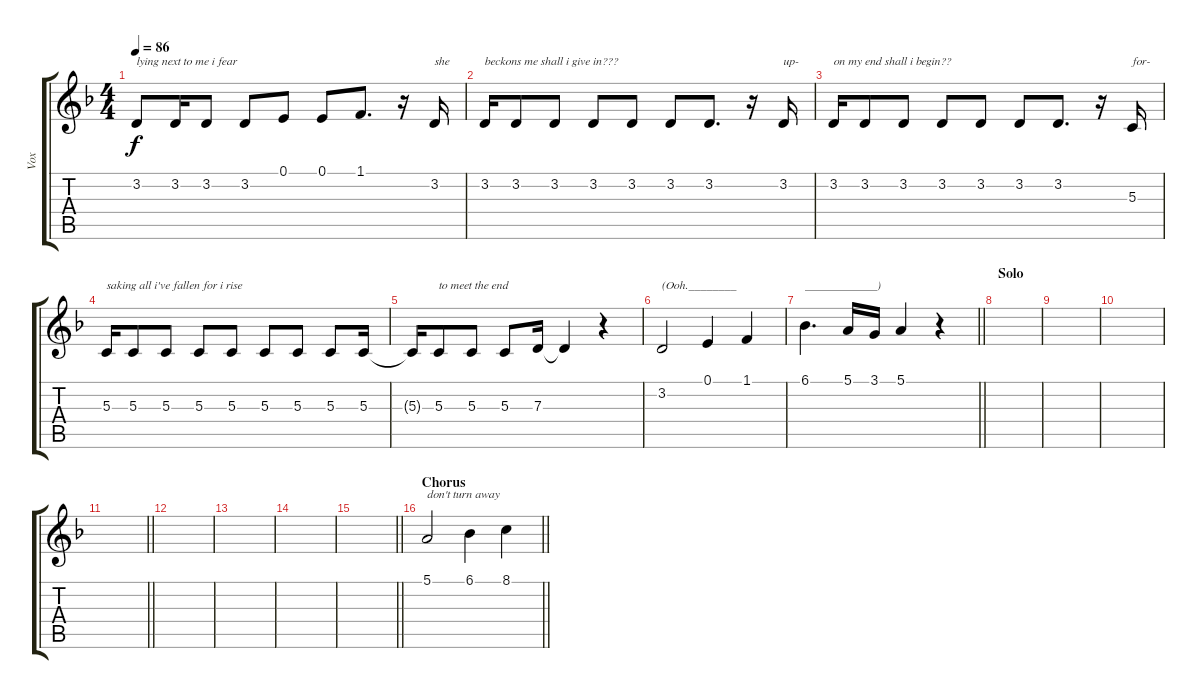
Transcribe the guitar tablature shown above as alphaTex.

\track ("Vox" "Vox") {instrument oboe}
\staff {score tabs}
\tuning (E4 B3 G3 D3 A2 E2) {hide}
\ts (4 4)
\tempo 86
\clef g2
\ks f
3.2.8{txt "lying next to me i fear" dy f} 3.2.16 3.2.8 3.2.8 0.1.8 0.1.8 1.1.8{d} r.16 3.2.16{txt "she"} |
3.2.16{txt "beckons me shall i give in???"} 3.2.8 3.2.8 3.2.8 3.2.8 3.2.8 3.2.8{d} r.16 3.2.16{txt "up-"} |
3.2.16{txt "on my end shall i begin??"} 3.2.8 3.2.8 3.2.8 3.2.8 3.2.8 3.2.8{d} r.16 5.3.16{txt "for-"} |
5.3.16{txt "saking all i've fallen for i rise"} 5.3.8 5.3.8 5.3.8 5.3.8 5.3.8 5.3.8 5.3.8 5.3.16 |
5.3{t}.16 5.3.8{txt "to meet the end"} 5.3.8 5.3.8 7.3.16 7.3{t}.4 r.4 |
3.2.2{txt "(Ooh.________"} 0.1.4 1.1.4 |
\barLineRight lightlight
6.1.4{d txt "____________)"} 5.1.16 3.1.16 5.1.4 r.4 |
\section ("" "Solo")
|
|
|
\barLineRight lightlight
|
|
|
|
\barLineRight lightlight
|
\section ("" "Chorus")
\barLineRight lightlight
5.1.2{txt "don't turn away"} 6.1.4 8.1.4
